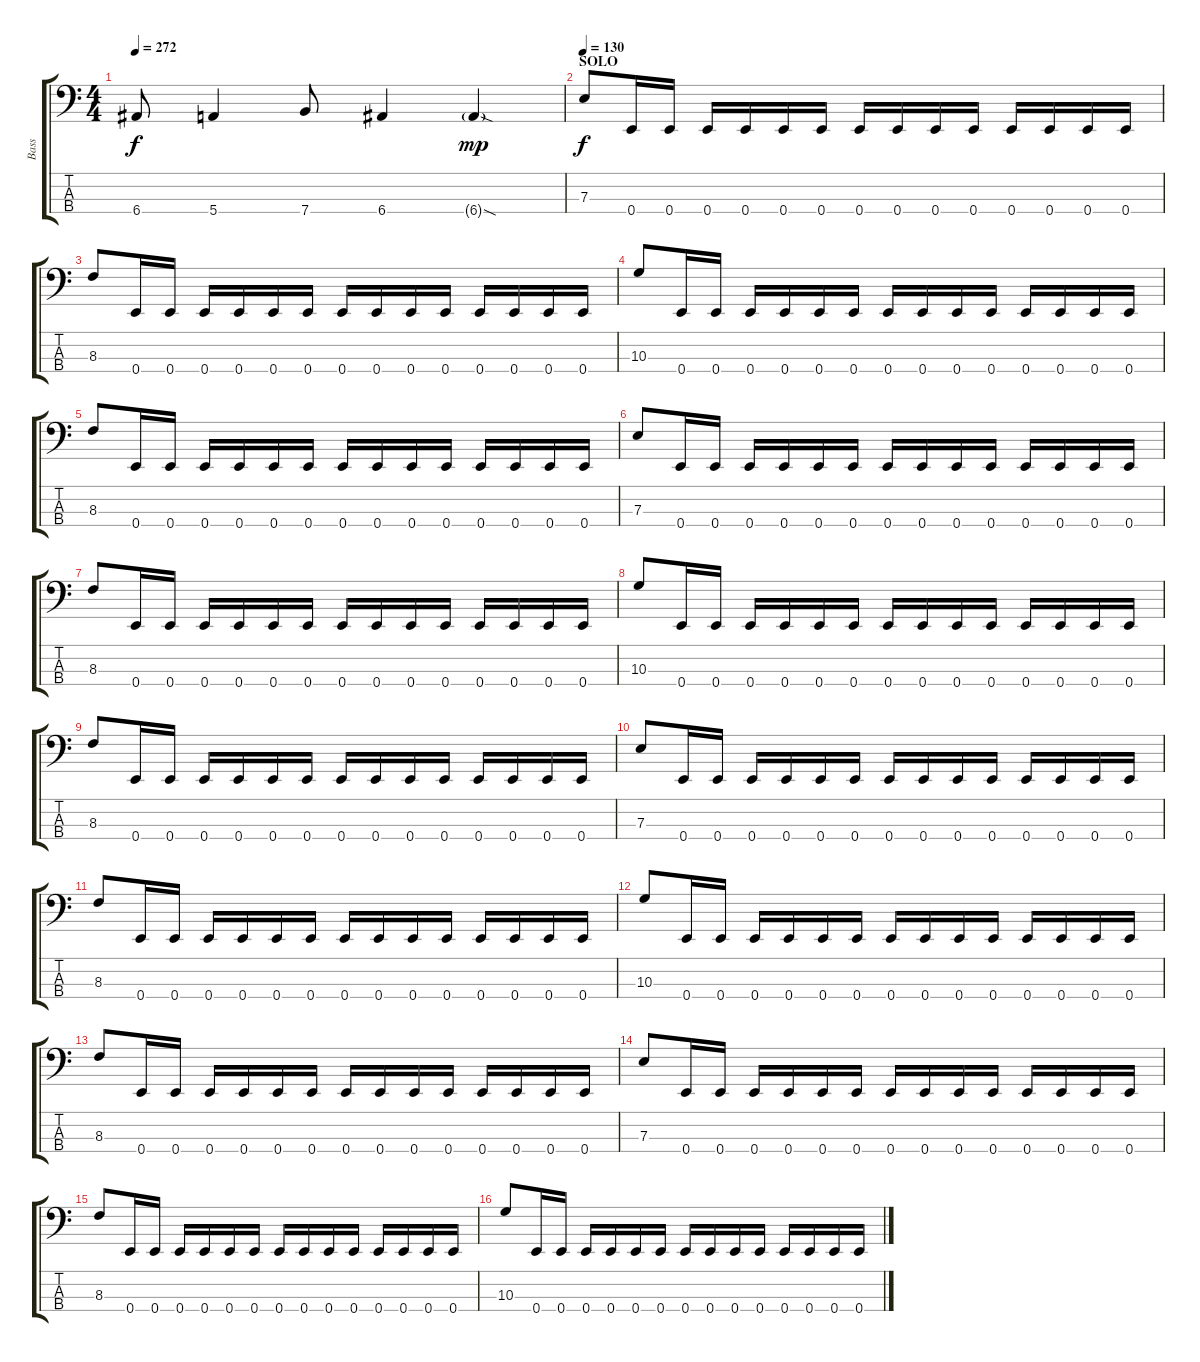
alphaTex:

\track ("Bass" "Bass") {instrument electricbassfinger}
\staff {score tabs}
\tuning (G2 D2 A1 E1) {hide}
\ts (4 4)
\tempo 272
\clef f4
\ks c
6.4.8{dy f} 5.4.4 7.4.8 6.4.4 6.4{sod g}.4{dy mp} |
\section ("" "SOLO")
\tempo 130
7.3.8{dy f} 0.4.16 0.4.16 0.4.16 0.4.16 0.4.16 0.4.16 0.4.16 0.4.16 0.4.16 0.4.16 0.4.16 0.4.16 0.4.16 0.4.16 |
8.3.8 0.4.16 0.4.16 0.4.16 0.4.16 0.4.16 0.4.16 0.4.16 0.4.16 0.4.16 0.4.16 0.4.16 0.4.16 0.4.16 0.4.16 |
10.3.8 0.4.16 0.4.16 0.4.16 0.4.16 0.4.16 0.4.16 0.4.16 0.4.16 0.4.16 0.4.16 0.4.16 0.4.16 0.4.16 0.4.16 |
8.3.8 0.4.16 0.4.16 0.4.16 0.4.16 0.4.16 0.4.16 0.4.16 0.4.16 0.4.16 0.4.16 0.4.16 0.4.16 0.4.16 0.4.16 |
7.3.8 0.4.16 0.4.16 0.4.16 0.4.16 0.4.16 0.4.16 0.4.16 0.4.16 0.4.16 0.4.16 0.4.16 0.4.16 0.4.16 0.4.16 |
8.3.8 0.4.16 0.4.16 0.4.16 0.4.16 0.4.16 0.4.16 0.4.16 0.4.16 0.4.16 0.4.16 0.4.16 0.4.16 0.4.16 0.4.16 |
10.3.8 0.4.16 0.4.16 0.4.16 0.4.16 0.4.16 0.4.16 0.4.16 0.4.16 0.4.16 0.4.16 0.4.16 0.4.16 0.4.16 0.4.16 |
8.3.8 0.4.16 0.4.16 0.4.16 0.4.16 0.4.16 0.4.16 0.4.16 0.4.16 0.4.16 0.4.16 0.4.16 0.4.16 0.4.16 0.4.16 |
7.3.8 0.4.16 0.4.16 0.4.16 0.4.16 0.4.16 0.4.16 0.4.16 0.4.16 0.4.16 0.4.16 0.4.16 0.4.16 0.4.16 0.4.16 |
8.3.8 0.4.16 0.4.16 0.4.16 0.4.16 0.4.16 0.4.16 0.4.16 0.4.16 0.4.16 0.4.16 0.4.16 0.4.16 0.4.16 0.4.16 |
10.3.8 0.4.16 0.4.16 0.4.16 0.4.16 0.4.16 0.4.16 0.4.16 0.4.16 0.4.16 0.4.16 0.4.16 0.4.16 0.4.16 0.4.16 |
8.3.8 0.4.16 0.4.16 0.4.16 0.4.16 0.4.16 0.4.16 0.4.16 0.4.16 0.4.16 0.4.16 0.4.16 0.4.16 0.4.16 0.4.16 |
7.3.8 0.4.16 0.4.16 0.4.16 0.4.16 0.4.16 0.4.16 0.4.16 0.4.16 0.4.16 0.4.16 0.4.16 0.4.16 0.4.16 0.4.16 |
8.3.8 0.4.16 0.4.16 0.4.16 0.4.16 0.4.16 0.4.16 0.4.16 0.4.16 0.4.16 0.4.16 0.4.16 0.4.16 0.4.16 0.4.16 |
10.3.8 0.4.16 0.4.16 0.4.16 0.4.16 0.4.16 0.4.16 0.4.16 0.4.16 0.4.16 0.4.16 0.4.16 0.4.16 0.4.16 0.4.16
